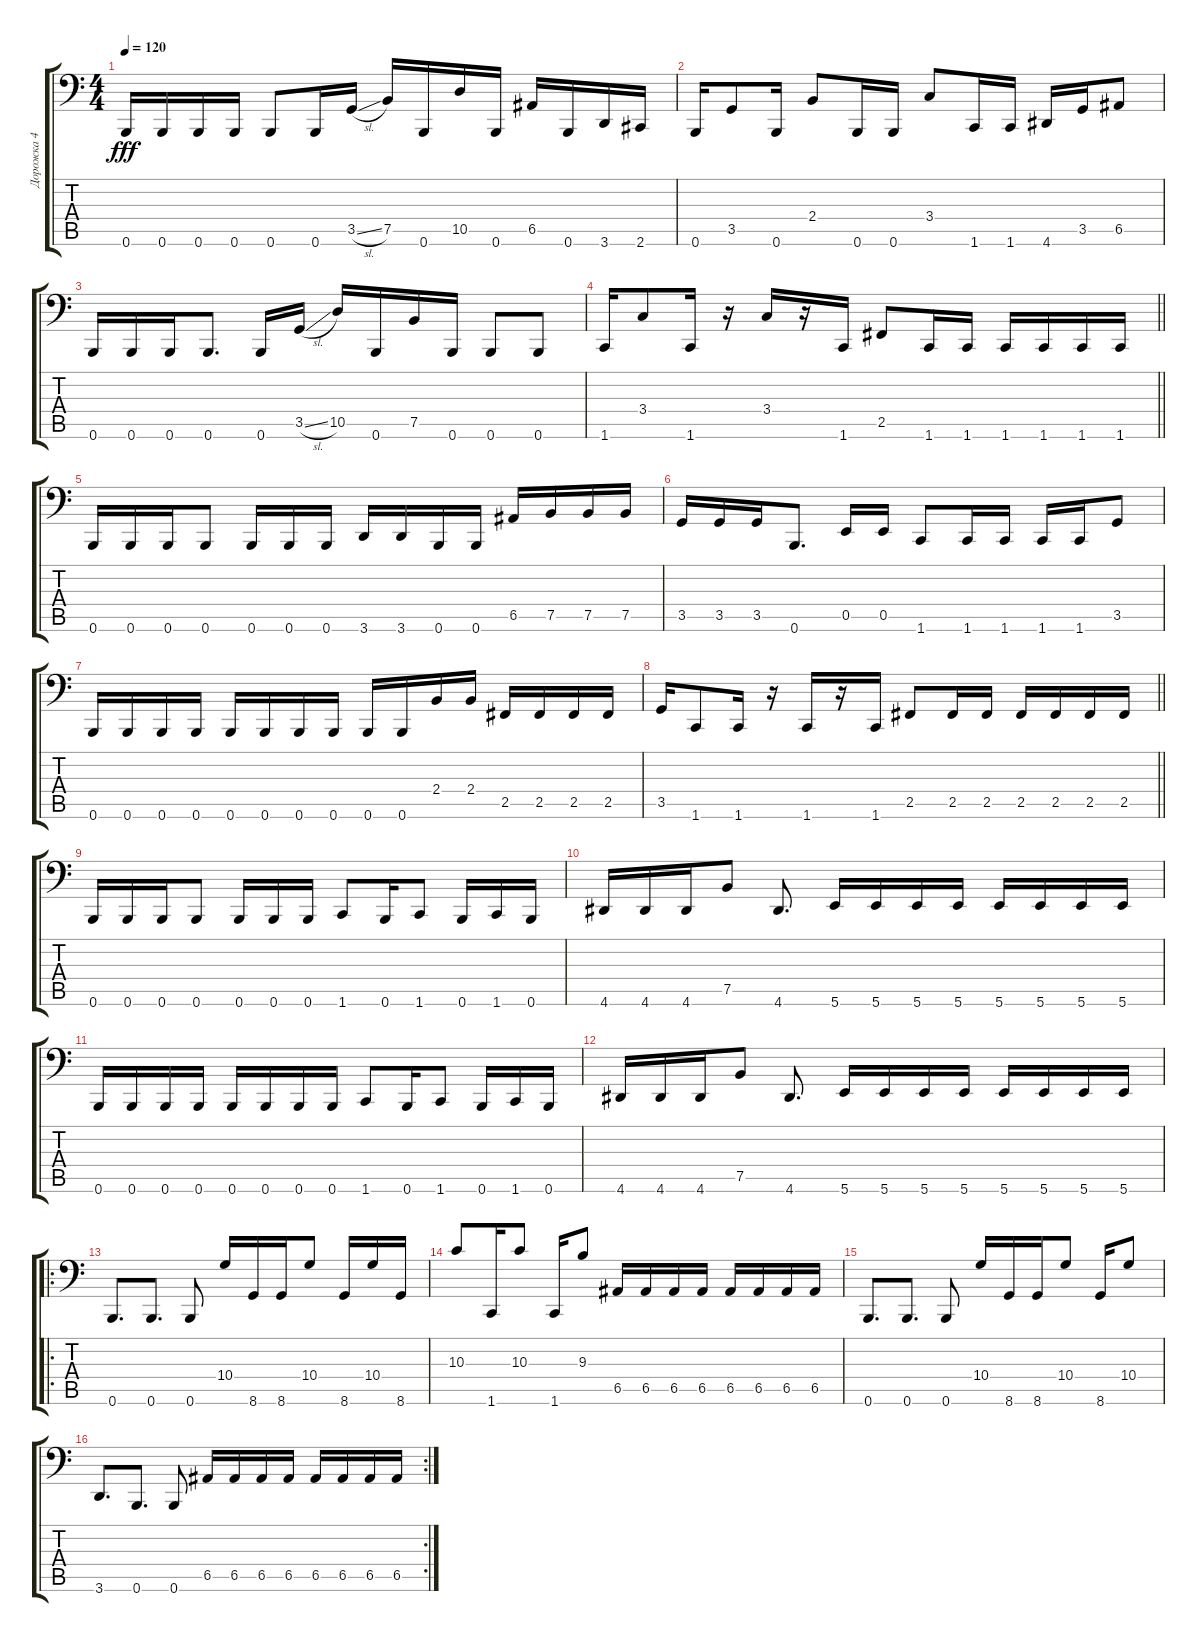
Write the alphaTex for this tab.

\track ("Дорожка 4" "Дорожка 4") {instrument electricbasspick}
\staff {score tabs}
\tuning (B2 Gb2 D2 A1 E1 B0) {hide}
\ts (4 4)
\tempo 120
\clef f4
\ks c
0.6.16{dy fff} 0.6.16 0.6.16 0.6.16 0.6.8 0.6.16 3.5{sl}.16 7.5.16 0.6.16 10.5.16 0.6.16 6.5.16 0.6.16 3.6.16 2.6.16 |
0.6.16 3.5.8 0.6.16 2.4.8 0.6.16 0.6.16 3.4.8 1.6.16 1.6.16 4.6.16 3.5.16 6.5.8 |
0.6.16 0.6.16 0.6.16 0.6.8{d} 0.6.16 3.5{sl}.16 10.5.16 0.6.16 7.5.16 0.6.16 0.6.8 0.6.8 |
\barLineRight lightlight
1.6.16 3.4.8 1.6.16 r.16 3.4.16 r.16 1.6.16 2.5.8 1.6.16 1.6.16 1.6.16 1.6.16 1.6.16 1.6.16 |
0.6.16 0.6.16 0.6.16 0.6.8 0.6.16 0.6.16 0.6.16 3.6.16 3.6.16 0.6.16 0.6.16 6.5.16 7.5.16 7.5.16 7.5.16 |
3.5.16 3.5.16 3.5.16 0.6.8{d} 0.5.16 0.5.16 1.6.8 1.6.16 1.6.16 1.6.16 1.6.16 3.5.8 |
0.6.16 0.6.16 0.6.16 0.6.16 0.6.16 0.6.16 0.6.16 0.6.16 0.6.16 0.6.16 2.4.16 2.4.16 2.5.16 2.5.16 2.5.16 2.5.16 |
\barLineRight lightlight
3.5.16 1.6.8 1.6.16 r.16 1.6.16 r.16 1.6.16 2.5.8 2.5.16 2.5.16 2.5.16 2.5.16 2.5.16 2.5.16 |
0.6.16 0.6.16 0.6.16 0.6.8 0.6.16 0.6.16 0.6.16 1.6.8 0.6.16 1.6.8 0.6.16 1.6.16 0.6.16 |
4.6.16 4.6.16 4.6.16 7.5.8 4.6.8{d} 5.6.16 5.6.16 5.6.16 5.6.16 5.6.16 5.6.16 5.6.16 5.6.16 |
0.6.16 0.6.16 0.6.16 0.6.16 0.6.16 0.6.16 0.6.16 0.6.16 1.6.8 0.6.16 1.6.8 0.6.16 1.6.16 0.6.16 |
4.6.16 4.6.16 4.6.16 7.5.8 4.6.8{d} 5.6.16 5.6.16 5.6.16 5.6.16 5.6.16 5.6.16 5.6.16 5.6.16 |
\ro
0.6.8{d} 0.6.8{d} 0.6.8 10.4.16 8.6.16 8.6.16 10.4.8 8.6.16 10.4.16 8.6.16 |
10.3.8 1.6.16 10.3.8 1.6.16 9.3.8 6.5.16 6.5.16 6.5.16 6.5.16 6.5.16 6.5.16 6.5.16 6.5.16 |
0.6.8{d} 0.6.8{d} 0.6.8 10.4.16 8.6.16 8.6.16 10.4.8 8.6.16 10.4.8 |
\rc 2
3.6.8{d} 0.6.8{d} 0.6.8 6.5.16 6.5.16 6.5.16 6.5.16 6.5.16 6.5.16 6.5.16 6.5.16
